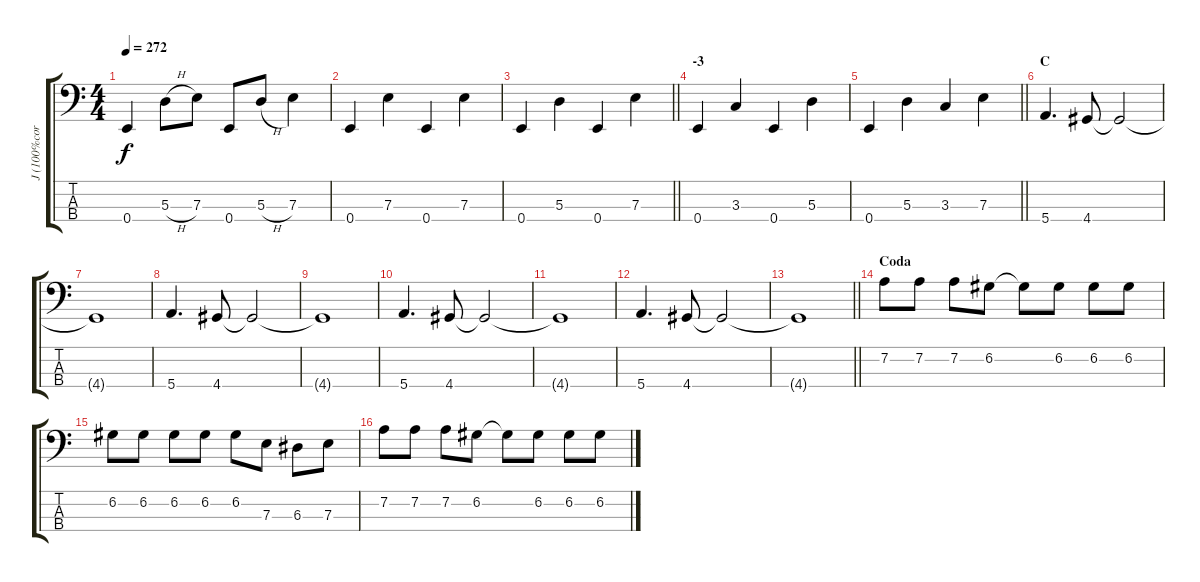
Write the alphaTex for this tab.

\track ("J (100%correct)" "J (100%cor") {instrument electricbasspick}
\staff {score tabs}
\tuning (G2 D2 A1 E1) {hide}
\ts (4 4)
\tempo 272
\clef f4
\ks c
0.4.4{dy f} 5.3{h}.8 7.3.8 0.4.8 5.3{h}.8 7.3.4 |
0.4.4 7.3.4 0.4.4 7.3.4 |
\barLineRight lightlight
0.4.4 5.3.4 0.4.4 7.3.4 |
\section ("" "-3")
0.4.4 3.3.4 0.4.4 5.3.4 |
\barLineRight lightlight
0.4.4 5.3.4 3.3.4 7.3.4 |
\section ("" "C")
5.4.4{d} 4.4.8 4.4{t}.2 |
4.4{t}.1 |
5.4.4{d} 4.4.8 4.4{t}.2 |
4.4{t}.1 |
5.4.4{d} 4.4.8 4.4{t}.2 |
4.4{t}.1 |
5.4.4{d} 4.4.8 4.4{t}.2 |
\barLineRight lightlight
4.4{t}.1 |
\section ("" "Coda")
7.2.8 7.2.8 7.2.8 6.2.8 6.2{t}.8 6.2.8 6.2.8 6.2.8 |
6.2.8 6.2.8 6.2.8 6.2.8 6.2.8 7.3.8 6.3.8 7.3.8 |
7.2.8 7.2.8 7.2.8 6.2.8 6.2{t}.8 6.2.8 6.2.8 6.2.8
